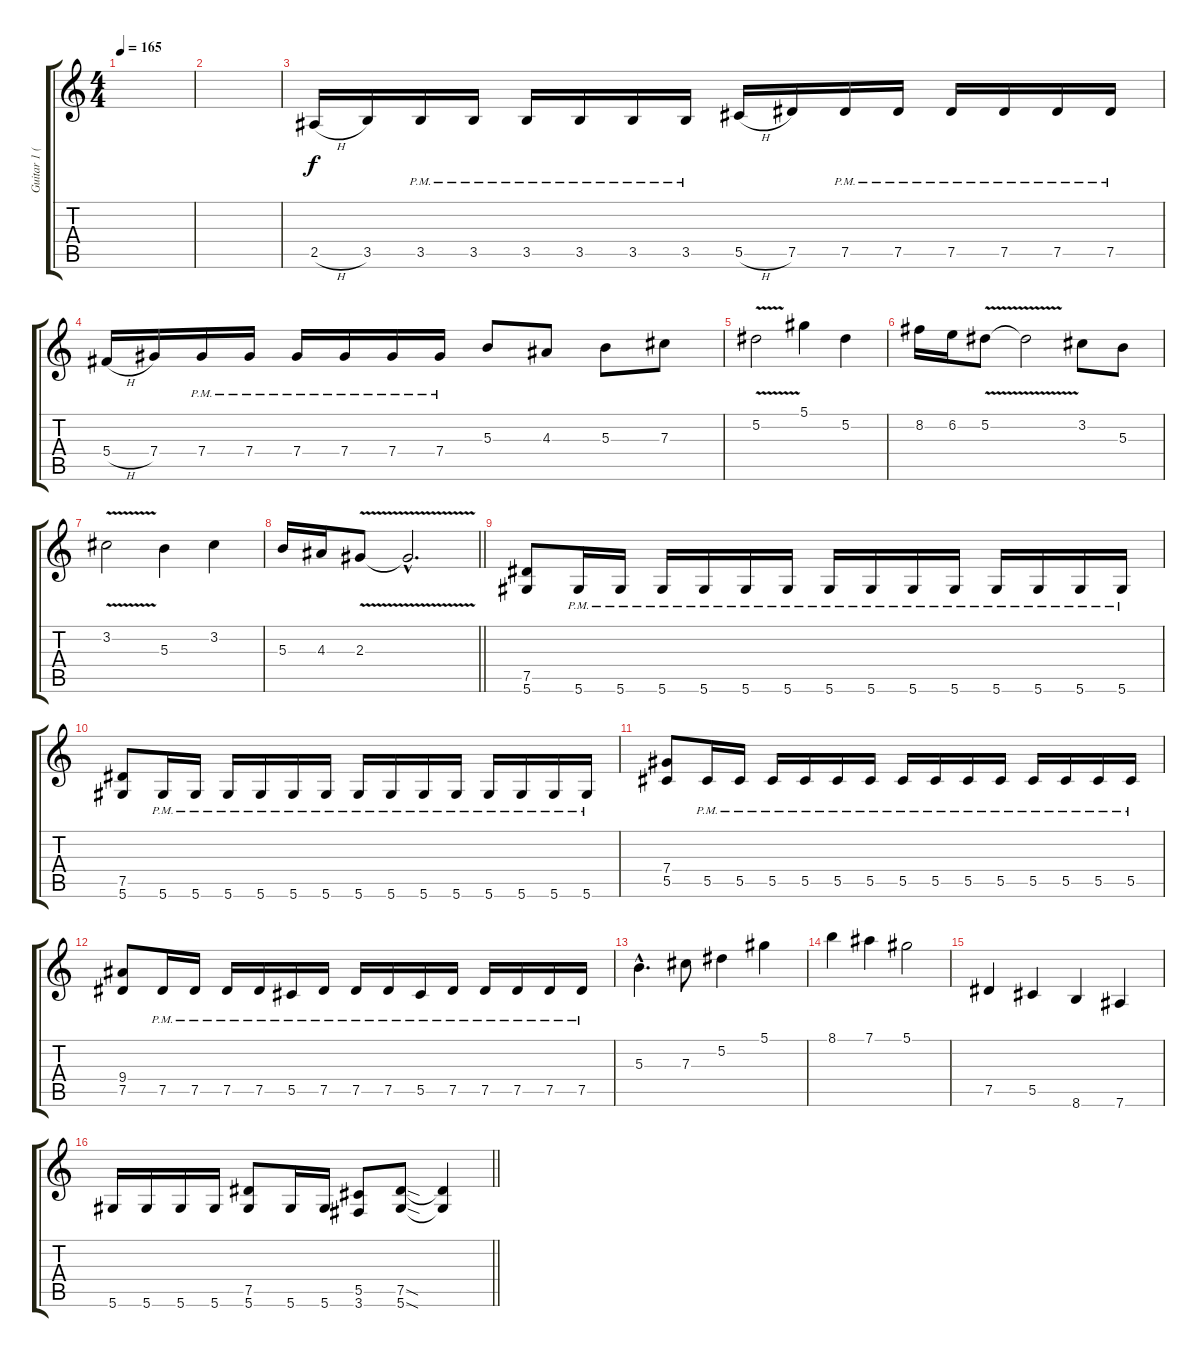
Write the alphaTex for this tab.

\track ("Guitar 1 (SheJa)" "Guitar 1 (") {instrument distortionguitar}
\staff {score tabs}
\tuning (Eb4 Bb3 Gb3 Db3 Ab2 Eb2) {hide}
\ts (4 4)
\tempo 165
\clef g2
\ks c
|
|
2.5{h}.16 3.5.16 3.5{pm}.16 3.5{pm}.16 3.5{pm}.16 3.5{pm}.16 3.5{pm}.16 3.5{pm}.16 5.5{h}.16 7.5.16 7.5{pm}.16 7.5{pm}.16 7.5{pm}.16 7.5{pm}.16 7.5{pm}.16 7.5{pm}.16 |
5.4{h}.16 7.4.16 7.4{pm}.16 7.4{pm}.16 7.4{pm}.16 7.4{pm}.16 7.4{pm}.16 7.4{pm}.16 5.3.8 4.3.8 5.3.8 7.3.8 |
5.2{v}.2 5.1.4 5.2.4 |
8.2.16 6.2.16 5.2{v}.8 5.2{t}.2 3.2.8 5.3.8 |
3.2{v}.2 5.3.4 3.2.4 |
\barLineRight lightlight
5.3.16 4.3.16 2.3{v}.8 2.3{hac t}.2{d} |
(7.5 5.6).8 5.6{pm}.16 5.6{pm}.16 5.6{pm}.16 5.6{pm}.16 5.6{pm}.16 5.6{pm}.16 5.6{pm}.16 5.6{pm}.16 5.6{pm}.16 5.6{pm}.16 5.6{pm}.16 5.6{pm}.16 5.6{pm}.16 5.6{pm}.16 |
(7.5 5.6).8 5.6{pm}.16 5.6{pm}.16 5.6{pm}.16 5.6{pm}.16 5.6{pm}.16 5.6{pm}.16 5.6{pm}.16 5.6{pm}.16 5.6{pm}.16 5.6{pm}.16 5.6{pm}.16 5.6{pm}.16 5.6{pm}.16 5.6{pm}.16 |
(7.4 5.5).8 5.5{pm}.16 5.5{pm}.16 5.5{pm}.16 5.5{pm}.16 5.5{pm}.16 5.5{pm}.16 5.5{pm}.16 5.5{pm}.16 5.5{pm}.16 5.5{pm}.16 5.5{pm}.16 5.5{pm}.16 5.5{pm}.16 5.5{pm}.16 |
(9.4 7.5).8 7.5{pm}.16 7.5{pm}.16 7.5{pm}.16 7.5{pm}.16 5.5{pm}.16 7.5{pm}.16 7.5{pm}.16 7.5{pm}.16 5.5{pm}.16 7.5{pm}.16 7.5{pm}.16 7.5{pm}.16 7.5{pm}.16 7.5{pm}.16 |
5.3{hac}.4{d} 7.3.8 5.2.4 5.1.4 |
8.1.4 7.1.4 5.1.2 |
7.5.4 5.5.4 8.6.4 7.6.4 |
\barLineRight lightlight
5.6.16 5.6.16 5.6.16 5.6.16 (7.5 5.6).8 5.6.16 5.6.16 (5.5 3.6).8 (7.5{sod} 5.6{sod}).8 (7.5{t} 5.6{t}).4
